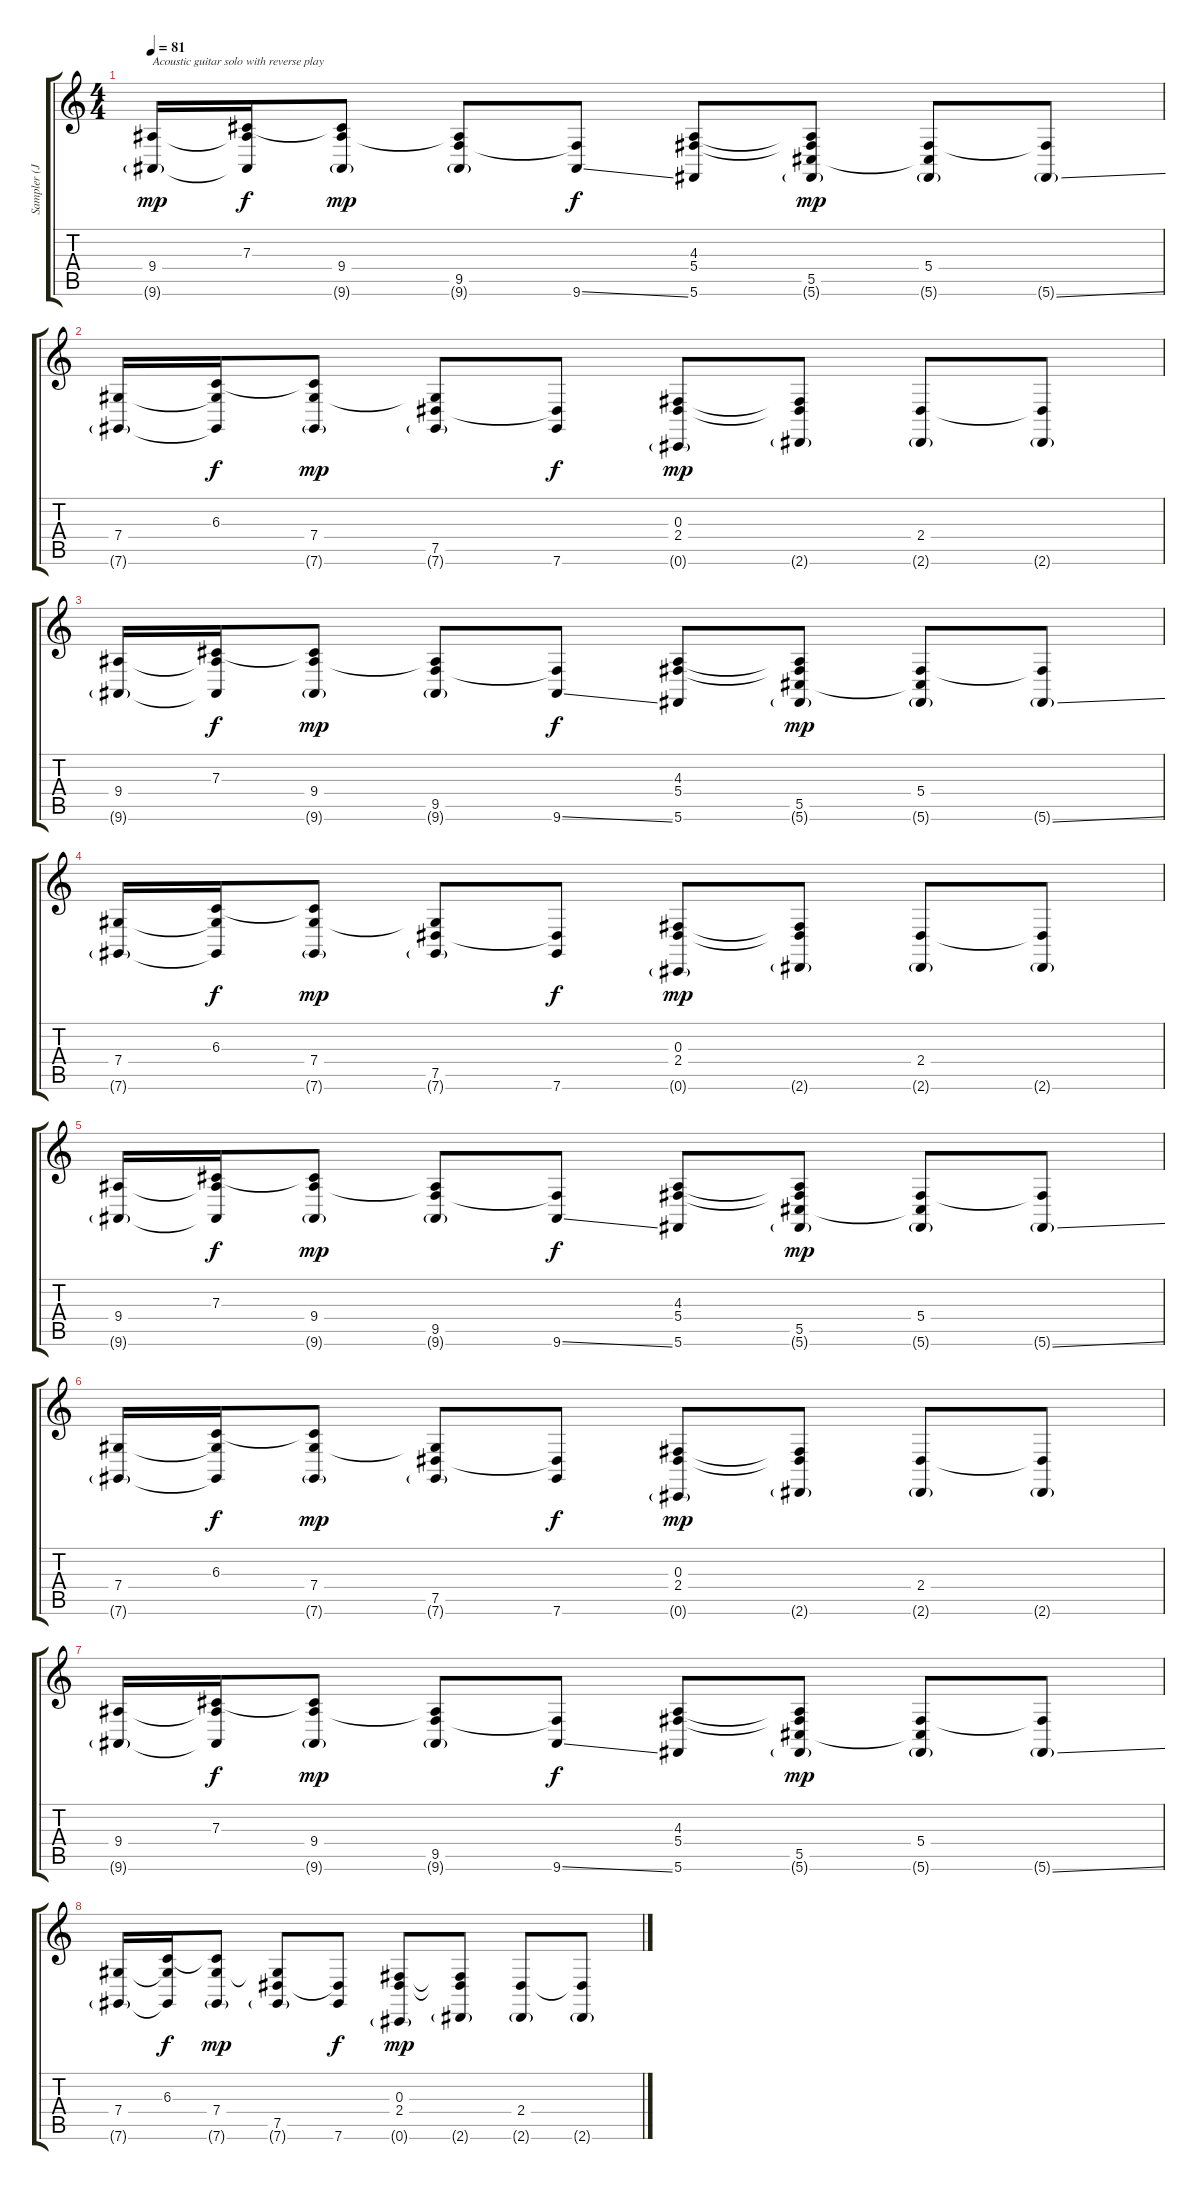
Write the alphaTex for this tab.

\track ("Sampler (Joseph Hahn)" "Sampler (J") {instrument harpsichord}
\staff {score tabs}
\tuning (Eb4 Bb3 Gb3 Db3 Ab2 Db2) {hide}
\ts (4 4)
\tempo 81
\clef g2
\ks c
(9.4 9.6{g}).16{txt "Acoustic guitar solo with reverse play" dy mp volume 5 instrument harpsichord} (7.3 9.4{t} 9.6{t}).16{dy f} (7.3{t} 9.4 9.6{g}).8{dy mp} (9.4{t} 9.5 9.6{g}).8 (9.5{t} 9.6{ss}).8{dy f} (4.3 5.4 5.6).8 (4.3{t} 5.4{t} 5.5 5.6{g}).8{dy mp} (5.4 5.5{t} 5.6{g}).8 (5.4{t} 5.6{ss g}).8 |
(7.4 7.6{g}).16{volume 6} (6.3 7.4{t} 7.6{t}).16{dy f} (6.3{t} 7.4 7.6{g}).8{dy mp} (7.4{t} 7.5 7.6{g}).8 (7.5{t} 7.6).8{dy f} (0.3 2.4 0.6{g}).8{dy mp} (0.3{t} 2.4{t} 2.6{g}).8 (2.4 2.6{g}).8 (2.4{t} 2.6{g}).8 |
(9.4 9.6{g}).16{volume 7} (7.3 9.4{t} 9.6{t}).16{dy f} (7.3{t} 9.4 9.6{g}).8{dy mp} (9.4{t} 9.5 9.6{g}).8 (9.5{t} 9.6{ss}).8{dy f} (4.3 5.4 5.6).8 (4.3{t} 5.4{t} 5.5 5.6{g}).8{dy mp} (5.4 5.5{t} 5.6{g}).8 (5.4{t} 5.6{ss g}).8 |
(7.4 7.6{g}).16{volume 8} (6.3 7.4{t} 7.6{t}).16{dy f} (6.3{t} 7.4 7.6{g}).8{dy mp} (7.4{t} 7.5 7.6{g}).8 (7.5{t} 7.6).8{dy f} (0.3 2.4 0.6{g}).8{dy mp} (0.3{t} 2.4{t} 2.6{g}).8 (2.4 2.6{g}).8 (2.4{t} 2.6{g}).8 |
(9.4 9.6{g}).16{volume 10} (7.3 9.4{t} 9.6{t}).16{dy f} (7.3{t} 9.4 9.6{g}).8{dy mp} (9.4{t} 9.5 9.6{g}).8 (9.5{t} 9.6{ss}).8{dy f} (4.3 5.4 5.6).8 (4.3{t} 5.4{t} 5.5 5.6{g}).8{dy mp} (5.4 5.5{t} 5.6{g}).8 (5.4{t} 5.6{ss g}).8 |
(7.4 7.6{g}).16{volume 11} (6.3 7.4{t} 7.6{t}).16{dy f} (6.3{t} 7.4 7.6{g}).8{dy mp} (7.4{t} 7.5 7.6{g}).8 (7.5{t} 7.6).8{dy f} (0.3 2.4 0.6{g}).8{dy mp} (0.3{t} 2.4{t} 2.6{g}).8 (2.4 2.6{g}).8 (2.4{t} 2.6{g}).8 |
(9.4 9.6{g}).16{volume 11} (7.3 9.4{t} 9.6{t}).16{dy f} (7.3{t} 9.4 9.6{g}).8{dy mp} (9.4{t} 9.5 9.6{g}).8 (9.5{t} 9.6{ss}).8{dy f} (4.3 5.4 5.6).8 (4.3{t} 5.4{t} 5.5 5.6{g}).8{dy mp} (5.4 5.5{t} 5.6{g}).8 (5.4{t} 5.6{ss g}).8 |
(7.4 7.6{g}).16{volume 11} (6.3 7.4{t} 7.6{t}).16{dy f} (6.3{t} 7.4 7.6{g}).8{dy mp} (7.4{t} 7.5 7.6{g}).8 (7.5{t} 7.6).8{dy f} (0.3 2.4 0.6{g}).8{dy mp} (0.3{t} 2.4{t} 2.6{g}).8 (2.4 2.6{g}).8 (2.4{t} 2.6{g}).8
